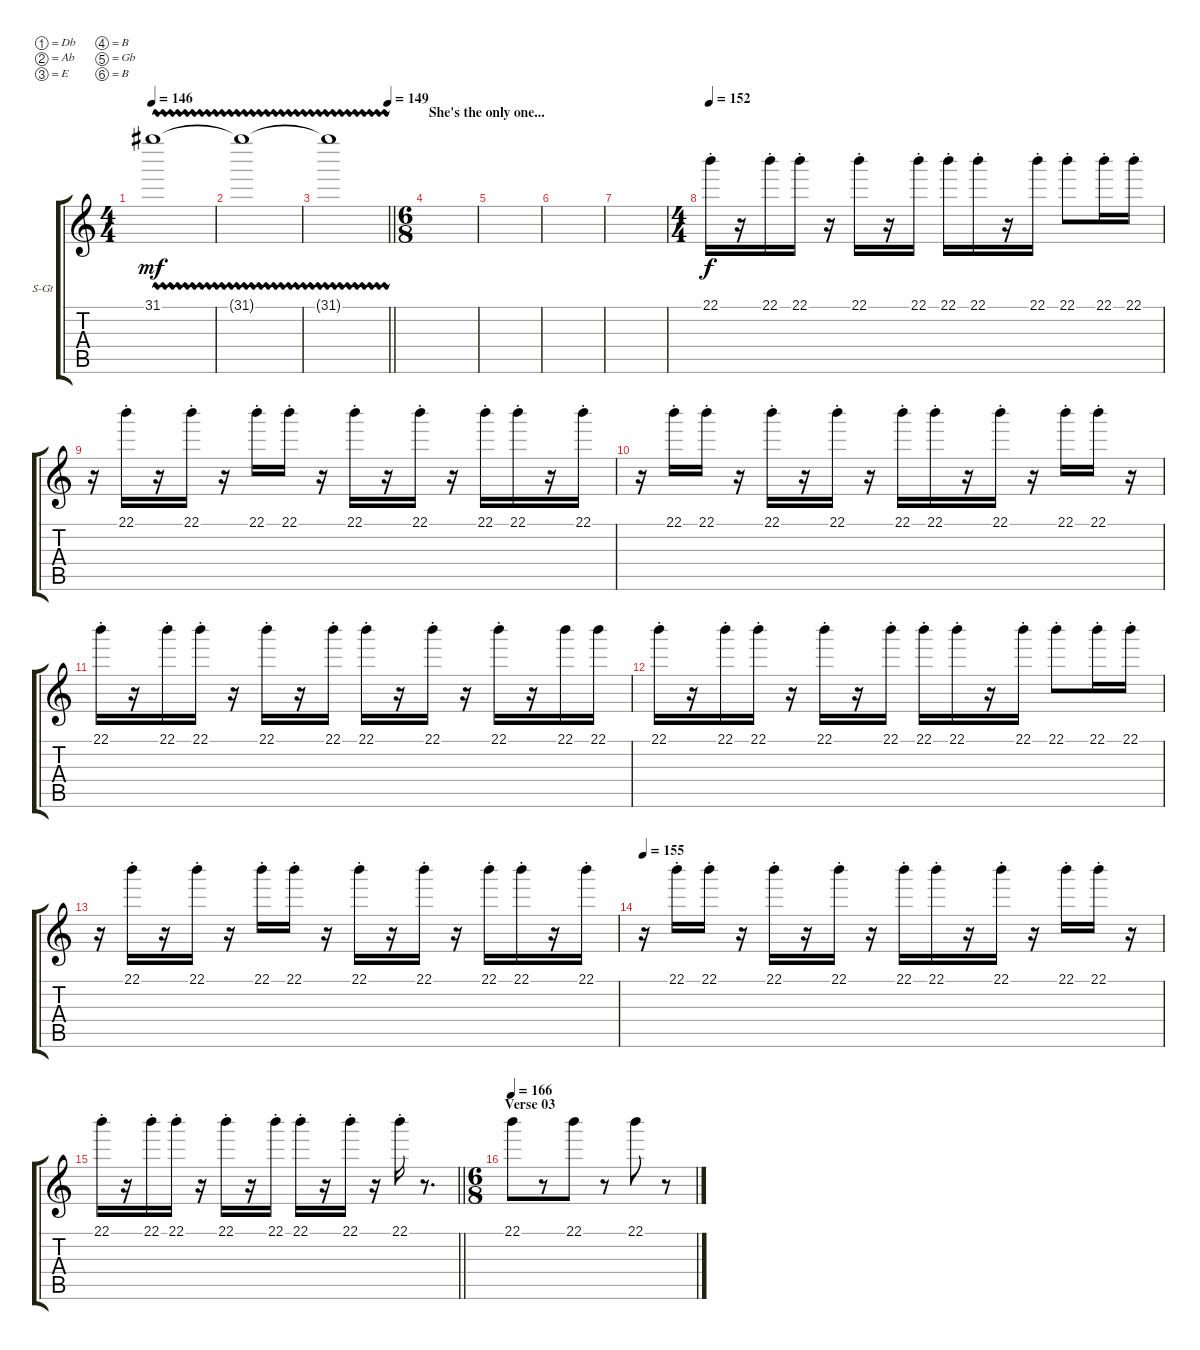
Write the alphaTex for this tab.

\bracketExtendMode groupsimilarinstruments
\firstSystemTrackNameOrientation horizontal
\otherSystemsTrackNameOrientation horizontal
\track ("FX - Noise 01" "S-Gt") {instrument sitar}
\staff {score tabs}
\tuning (Db4 Ab3 E3 B2 Gb2 B1)
\displaytranspose 12
\ts (4 4)
\tempo 146
\clef g2
\ks c
31.1{vw t}.1{dy mf} |
31.1{vw t}.1 |
\tempo (149 1)
\barLineRight lightlight
31.1{vw t}.1 |
\ts (6 8)
\beaming (8 3 3)
\section ("" "She's the only one...")
|
|
|
|
\ts (4 4)
\beaming (8 2 2 2 2)
\tempo 152
22.1{st}.16{dy f} r.16 22.1{st}.16 22.1{st}.16 r.16 22.1{st}.16 r.16 22.1{st}.16 22.1{st}.16 22.1{st}.16 r.16 22.1{st}.16 22.1{st}.8 22.1{st}.16 22.1{st}.16 |
r.16 22.1{st}.16 r.16 22.1{st}.16 r.16 22.1{st}.16 22.1{st}.16 r.16 22.1{st}.16 r.16 22.1{st}.16 r.16 22.1{st}.16 22.1{st}.16 r.16 22.1{st}.16 |
r.16 22.1{st}.16 22.1{st}.16 r.16 22.1{st}.16 r.16 22.1{st}.16 r.16 22.1{st}.16 22.1{st}.16 r.16 22.1{st}.16 r.16 22.1{st}.16 22.1{st}.16 r.16 |
22.1{st}.16 r.16 22.1{st}.16 22.1{st}.16 r.16 22.1{st}.16 r.16 22.1{st}.16 22.1{st}.16 r.16 22.1{st}.16 r.16 22.1{st}.16 r.16 22.1.16 22.1.16 |
22.1{st}.16 r.16 22.1{st}.16 22.1{st}.16 r.16 22.1{st}.16 r.16 22.1{st}.16 22.1{st}.16 22.1{st}.16 r.16 22.1{st}.16 22.1{st}.8 22.1{st}.16 22.1{st}.16 |
r.16 22.1{st}.16 r.16 22.1{st}.16 r.16 22.1{st}.16 22.1{st}.16 r.16 22.1{st}.16 r.16 22.1{st}.16 r.16 22.1{st}.16 22.1{st}.16 r.16 22.1{st}.16 |
\tempo 155
r.16 22.1{st}.16 22.1{st}.16 r.16 22.1{st}.16 r.16 22.1{st}.16 r.16 22.1{st}.16 22.1{st}.16 r.16 22.1{st}.16 r.16 22.1{st}.16 22.1{st}.16 r.16 |
\barLineRight lightlight
22.1{st}.16 r.16 22.1{st}.16 22.1{st}.16 r.16 22.1{st}.16 r.16 22.1{st}.16 22.1{st}.16 r.16 22.1{st}.16 r.16 22.1{st}.16 r.8{d} |
\ts (6 8)
\beaming (8 3 3)
\section ("" "Verse 03")
\tempo 166
22.1.8 r.8 22.1.8 r.8 22.1.8 r.8
